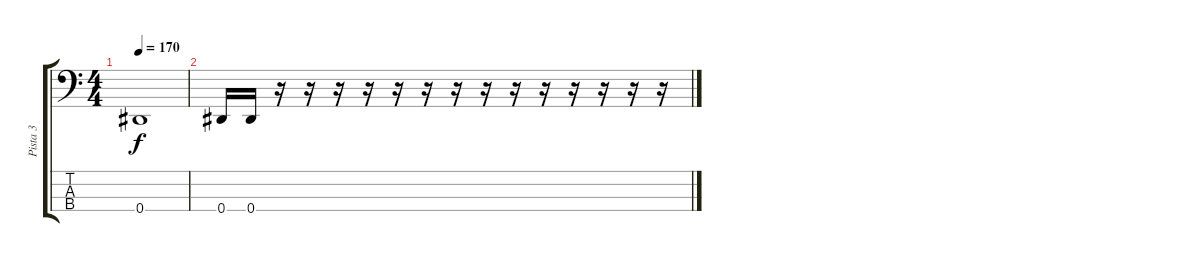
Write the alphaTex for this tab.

\track ("Pista 3" "Pista 3") {instrument electricbassfinger}
\staff {score tabs}
\tuning (Gb2 Db2 Ab1 Eb1) {hide}
\ts (4 4)
\tempo 170
\clef f4
\ks c
0.4.1{dy f} |
0.4.16 0.4.16 r.16 r.16 r.16 r.16 r.16 r.16 r.16 r.16 r.16 r.16 r.16 r.16 r.16 r.16
